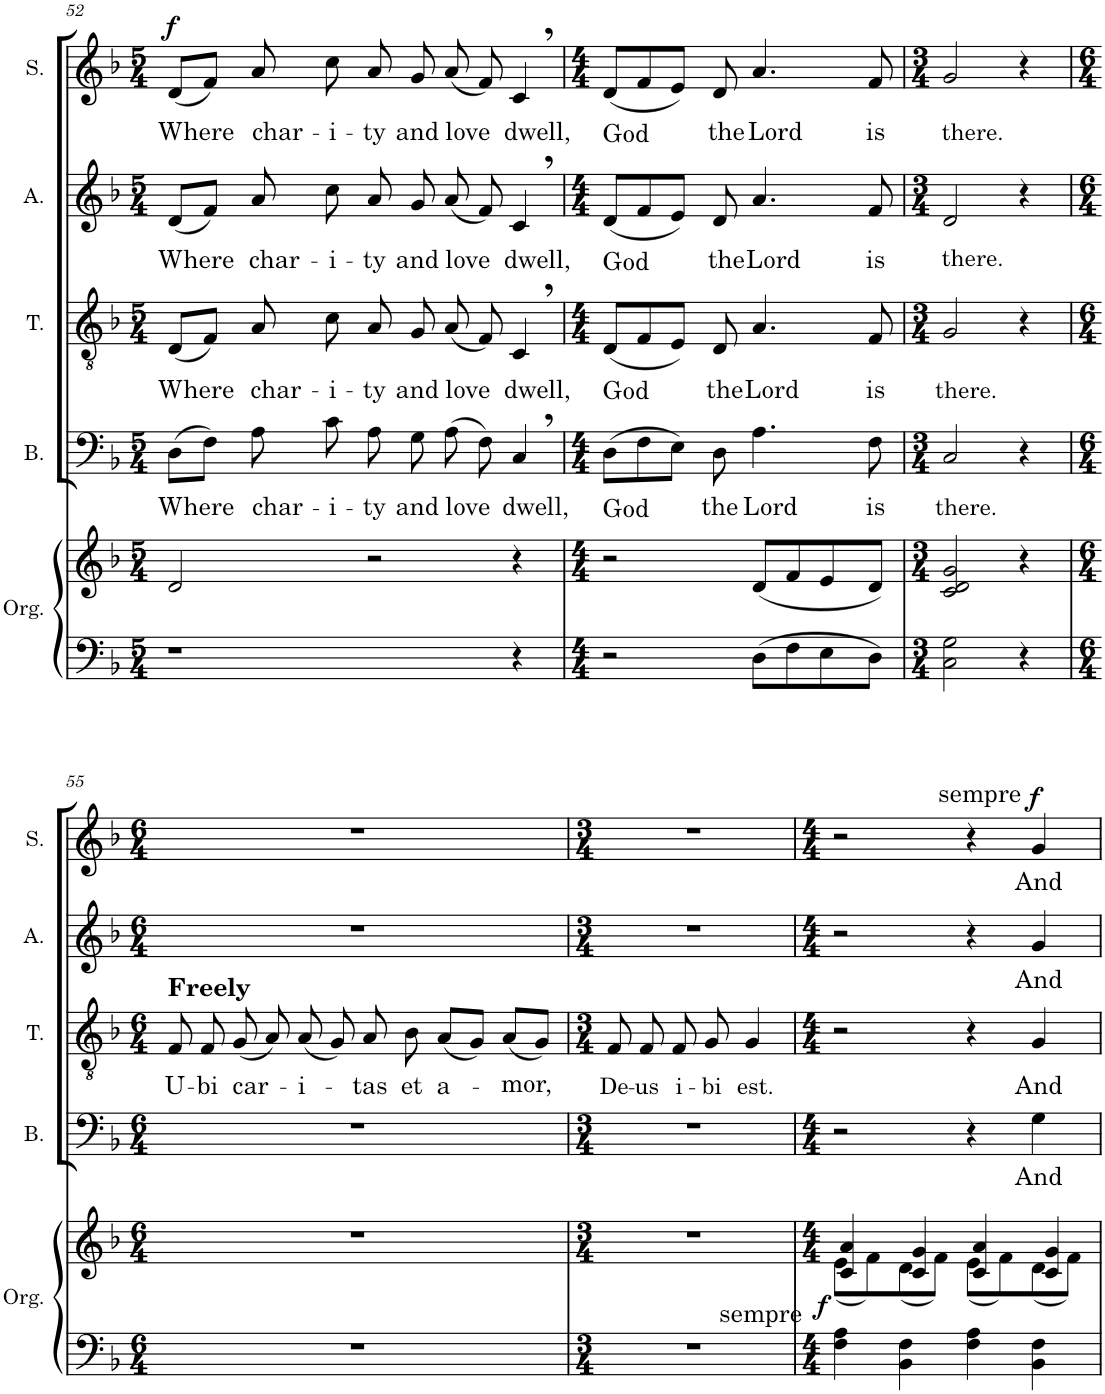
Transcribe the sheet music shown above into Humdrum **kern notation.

**kern	**kern	**dynam	**kern	**text	**kern	**text	**kern	**text	**kern	**text	**dynam
*part5	*part5	*part5	*part4	*part4	*part3	*part3	*part2	*part2	*part1	*part1	*part1
*staff6	*staff5	*staff5/6	*staff4	*staff4	*staff3	*staff3	*staff2	*staff2	*staff1	*staff1	*staff1
*I"Organ	*	*	*I"Bass	*	*I"Tenor	*	*I"Alto	*	*I"Soprano	*	*
*I'Org.	*	*	*I'B.	*	*I'T.	*	*I'A.	*	*I'S.	*	*
!!LO:PB:g=z
*clefF4	*clefG2	*	*clefF4	*	*clefGv2	*	*clefG2	*	*clefG2	*	*
*k[b-]	*k[b-]	*	*k[b-]	*	*k[b-]	*	*k[b-]	*	*k[b-]	*	*
*M5/4	*M5/4	*	*M5/4	*	*M5/4	*	*M5/4	*	*M5/4	*	*
=52	=52	=52	=52	=52	=52	=52	=52	=52	=52	=52	=52
!	!	!	!	!LO:LY:b	!	!LO:LY:b	!	!LO:LY:b	!	!LO:LY:b	!LO:DY:a
1r	2d/	.	(8D\L	Where	(8D/L	Where	(8d/L	Where	(8d/L	Where	f
.	.	.	8F\J)	.	8F/J)	.	8f/J)	.	8f/J)	.	.
!	!	!	!	!LO:LY:b	!	!LO:LY:b	!	!LO:LY:b	!	!LO:LY:b	!
.	.	.	8A\	char-	8A/	char-	8a/	char-	8a/	char-	.
!	!	!	!	!LO:LY:b	!	!LO:LY:b	!	!LO:LY:b	!	!LO:LY:b	!
.	.	.	8c\	-i-	8c\	-i-	8cc\	-i-	8cc\	-i-	.
!	!	!	!	!LO:LY:b	!	!LO:LY:b	!	!LO:LY:b	!	!LO:LY:b	!
.	2r	.	8A\	-ty	8A/	-ty	8a/	-ty	8a/	-ty	.
!	!	!	!	!LO:LY:b	!	!LO:LY:b	!	!LO:LY:b	!	!LO:LY:b	!
.	.	.	8G\	and	8G/	and	8g/	and	8g/	and	.
!	!	!	!	!LO:LY:b	!	!LO:LY:b	!	!LO:LY:b	!	!LO:LY:b	!
.	.	.	(8A\	love	(8A/	love	(8a/	love	(8a/	love	.
.	.	.	8F\)	.	8F/)	.	8f/)	.	8f/)	.	.
!	!	!	!	!LO:LY:b	!	!LO:LY:b	!	!LO:LY:b	!	!LO:LY:b	!
4r	4r	.	4C,/	dwell,	4C,/	dwell,	4c,/	dwell,	4c,/	dwell,	.
=53	=53	=53	=53	=53	=53	=53	=53	=53	=53	=53	=53
*M4/4	*M4/4	*	*M4/4	*	*M4/4	*	*M4/4	*	*M4/4	*	*
!	!	!	!	!LO:LY:b	!	!LO:LY:b	!	!LO:LY:b	!	!LO:LY:b	!
2r	2r	.	(8D\L	God	(8D/L	God	(8d/L	God	(8d/L	God	.
.	.	.	8F\	.	8F/)	.	8f/)	.	8f/)	.	.
.	.	.	8E\J)	.	8E/J	.	8e/J	.	8e/J	.	.
!	!	!	!	!LO:LY:b	!	!LO:LY:b	!	!LO:LY:b	!	!LO:LY:b	!
.	.	.	8D\	the	8D/	the	8d/	the	8d/	the	.
!	!	!	!	!LO:LY:b	!	!LO:LY:b	!	!LO:LY:b	!	!LO:LY:b	!
8D\L	(8d/L	.	4.A\	Lord	4.A/	Lord	4.a/	Lord	4.a/	Lord	.
8F\	8f/)	.	.	.	.	.	.	.	.	.	.
8E\	8e/	.	.	.	.	.	.	.	.	.	.
!	!	!	!	!LO:LY:b	!	!LO:LY:b	!	!LO:LY:b	!	!LO:LY:b	!
8D\J	8d/J	.	8F\	is	8F/	is	8f/	is	8f/	is	.
=54	=54	=54	=54	=54	=54	=54	=54	=54	=54	=54	=54
*M3/4	*M3/4	*	*M3/4	*	*M3/4	*	*M3/4	*	*M3/4	*	*
!	!	!	!	!LO:LY:b	!	!LO:LY:b	!	!LO:LY:b	!	!LO:LY:b	!
2C\ 2G\	2c/ 2d/ 2g/	.	2C/	there.	2G/	there.	2d/	there.	2g/	there.	.
4r	4r	.	4r	.	4r	.	4r	.	4r	.	.
!!LO:LB:g=z
=55	=55	=55	=55	=55	=55	=55	=55	=55	=55	=55	=55
*M6/4	*M6/4	*	*M6/4	*	*M6/4	*	*M6/4	*	*M6/4	*	*
!	!	!	!	!	!LO:TX:a:B:t=Freely	!	!	!	!	!	!
!	!	!	!	!	!	!LO:LY:b	!	!	!	!	!
1.r	1.r	.	1.r	.	8F/	U-	1.r	.	1.r	.	.
!	!	!	!	!	!	!LO:LY:b	!	!	!	!	!
.	.	.	.	.	8F/	-bi	.	.	.	.	.
!	!	!	!	!	!	!LO:LY:b	!	!	!	!	!
.	.	.	.	.	(8G/	car-	.	.	.	.	.
.	.	.	.	.	8A/)	.	.	.	.	.	.
!	!	!	!	!	!	!LO:LY:b	!	!	!	!	!
.	.	.	.	.	(8A/	-i-	.	.	.	.	.
.	.	.	.	.	8G/)	.	.	.	.	.	.
!	!	!	!	!	!	!LO:LY:b	!	!	!	!	!
.	.	.	.	.	8A/	-tas	.	.	.	.	.
!	!	!	!	!	!	!LO:LY:b	!	!	!	!	!
.	.	.	.	.	8B-\	et	.	.	.	.	.
!	!	!	!	!	!	!LO:LY:b	!	!	!	!	!
.	.	.	.	.	(8A/L	a-	.	.	.	.	.
.	.	.	.	.	8G/J)	.	.	.	.	.	.
!	!	!	!	!	!	!LO:LY:b	!	!	!	!	!
.	.	.	.	.	(8A/L	-mor,	.	.	.	.	.
.	.	.	.	.	8G/J)	.	.	.	.	.	.
=56	=56	=56	=56	=56	=56	=56	=56	=56	=56	=56	=56
*M3/4	*M3/4	*	*M3/4	*	*M3/4	*	*M3/4	*	*M3/4	*	*
!	!	!	!	!	!	!LO:LY:b	!	!	!	!	!
2.r	2.r	.	2.r	.	8F/	De-	2.r	.	2.r	.	.
!	!	!	!	!	!	!LO:LY:b	!	!	!	!	!
.	.	.	.	.	8F/	-us	.	.	.	.	.
!	!	!	!	!	!	!LO:LY:b	!	!	!	!	!
.	.	.	.	.	8F/	i-	.	.	.	.	.
!	!	!	!	!	!	!LO:LY:b	!	!	!	!	!
.	.	.	.	.	8G/	-bi	.	.	.	.	.
!	!	!	!	!	!	!LO:LY:b	!	!	!	!	!
.	.	.	.	.	4G/	est.	.	.	.	.	.
=57	=57	=57	=57	=57	=57	=57	=57	=57	=57	=57	=57
*M4/4	*M4/4	*	*M4/4	*	*M4/4	*	*M4/4	*	*M4/4	*	*
*	*^	*	*	*	*	*	*	*	*	*	*
!	!	!	!LO:DY:b=2	!	!	!	!	!	!	!	!	!
4F\ 4A\	4c/ 4a/	(8e\L	f	2r	.	2r	.	2r	.	2r	.	.
.	.	8f\)	.	.	.	.	.	.	.	.	.	.
4BB-\ 4F\	4c/ 4g/	(8d\	.	.	.	.	.	.	.	.	.	.
.	.	8f\J)	.	.	.	.	.	.	.	.	.	.
!	!	!	!	!	!	!	!	!	!	!LO:TX:a:t=sempre	!	!
!	!LO:TX:b:t=sempre	!	!	!	!	!	!	!	!	!	!	!
4F\ 4A\	4c/ 4a/	(8e\L	.	4r	.	4r	.	4r	.	4r	.	.
.	.	8f\)	.	.	.	.	.	.	.	.	.	.
!	!	!	!	!	!LO:LY:b	!	!LO:LY:b	!	!LO:LY:b	!	!LO:LY:b	!LO:DY:a
4BB-\ 4F\	4c/ 4g/	(8d\	.	4G\	And	4G/	And	4g/	And	4g/	And	f
.	.	8f\J)	.	.	.	.	.	.	.	.	.	.
*	*v	*v	*	*	*	*	*	*	*	*	*	*
=	=	=	=	=	=	=	=	=	=	=	=
*-	*-	*-	*-	*-	*-	*-	*-	*-	*-	*-	*-
